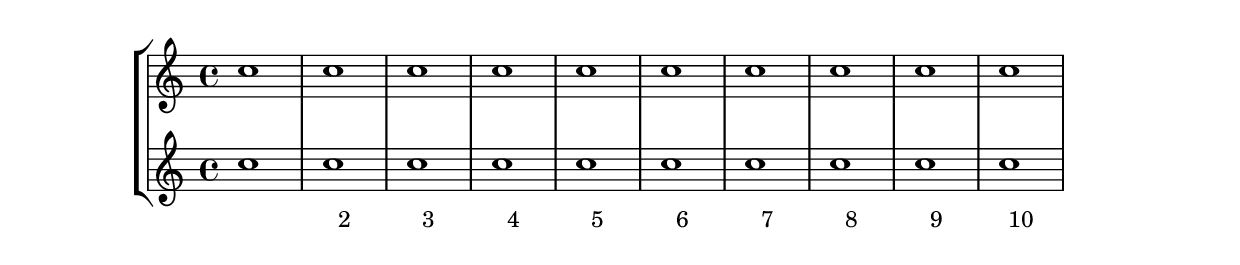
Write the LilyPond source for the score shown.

\version "2.23.3"

\header {
  texidoc = "Measure-centered bar numbers may be placed beneath
the staves."
}

\layout {
  \context {
    \Score
    centerBarNumbers = ##t
    \override CenteredBarNumberLineSpanner.direction = #DOWN
  }
}

\new StaffGroup <<
  \repeat unfold 10 { c''1 }
  \repeat unfold 10 { c''1 }
>>